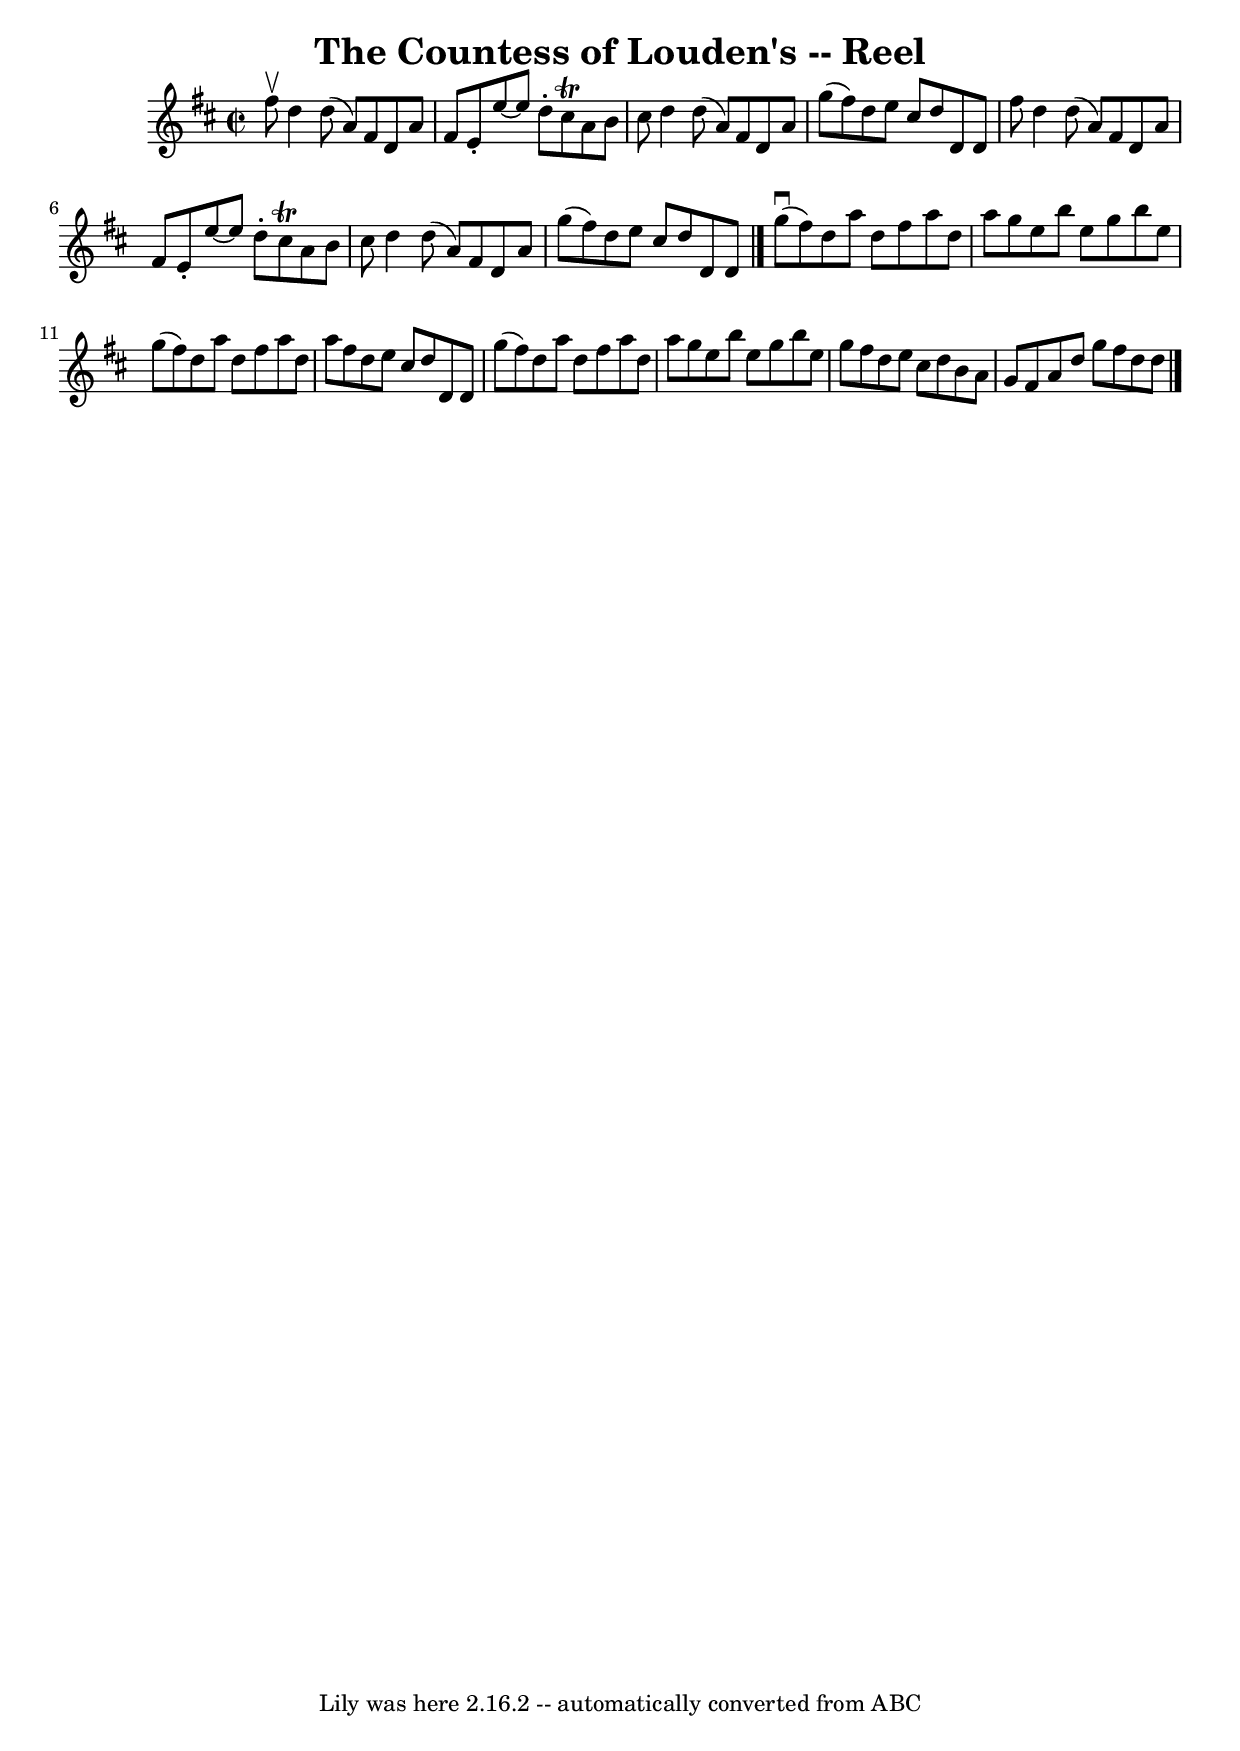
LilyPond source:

\version "2.7.40"
\include "Mammoth.ily"
\header {
	%% book = "Ryan's Mammoth Collection"
	crossRefNumber = "1"
	footnotes = ""
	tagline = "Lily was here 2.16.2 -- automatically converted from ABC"
	title = "The Countess of Louden's -- Reel"
}
voicedefault =  {


\override Staff.TimeSignature #'style = #'C
 \time 2/2 \key d \major fis''8^\upbow |
 d''4 d''8 (a'8) 
 fis'8 d'8 a'8 fis'8    |
 e'8 -. e''8   ~ e''8 d''8 
-. cis''8^\trill a'8 b'8 cis''8    |
 d''4 d''8 (a'8  
-) fis'8 d'8 a'8 g''8 (|
 fis''8) d''8 e''8    
cis''8 d''8 d'8 d'8 fis''8    |
 d''4 d''8 (a'8) 
 fis'8 d'8 a'8 fis'8    |
 e'8 -. e''8   ~ e''8 d''8 
-. cis''8^\trill a'8 b'8 cis''8    |
 d''4 d''8 (a'8  
-) fis'8 d'8 a'8 g''8 (|
 fis''8) d''8 e''8    
cis''8 d''8 d'8 d'8    \bar "|." g''8^\downbow(|
     
fis''8) d''8 a''8 d''8 fis''8 a''8 d''8 a''8    |
 
 g''8 e''8 b''8 e''8 g''8 b''8 e''8 g''8 (|
   
fis''8) d''8 a''8 d''8 fis''8 a''8 d''8 a''8    |
 
 fis''8 d''8 e''8 cis''8 d''8 d'8 d'8 g''8 (|
   
 fis''8) d''8 a''8 d''8 fis''8 a''8 d''8 a''8    
|
 g''8 e''8 b''8 e''8 g''8 b''8 e''8 g''8    
|
 fis''8 d''8 e''8 cis''8 d''8 b'8 a'8 g'8    
|
 fis'8 a'8 d''8 g''8 fis''8 d''8 d''8    \bar "|."  
 
}

\score{
    <<

	\context Staff="default"
	{
	    \voicedefault 
	}

    >>
	\layout {
	}
	\midi {}
}
